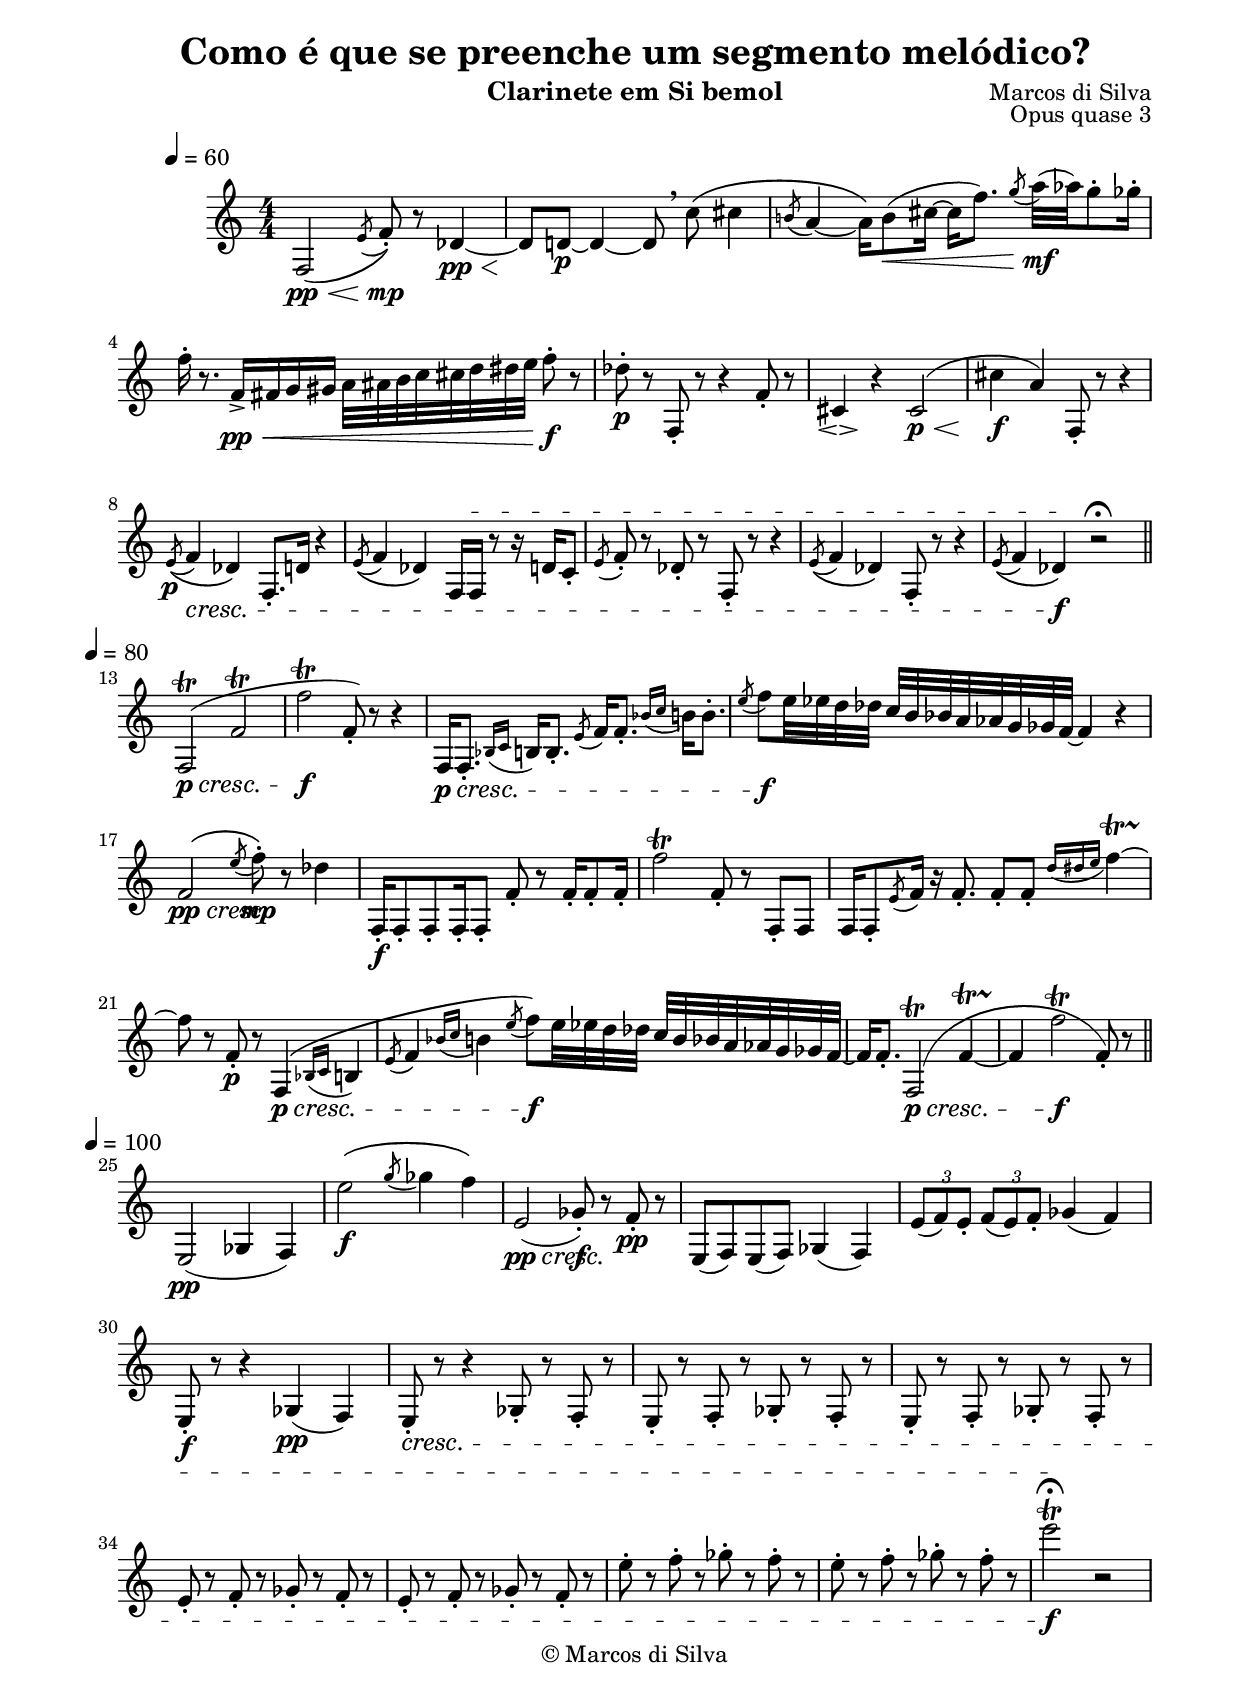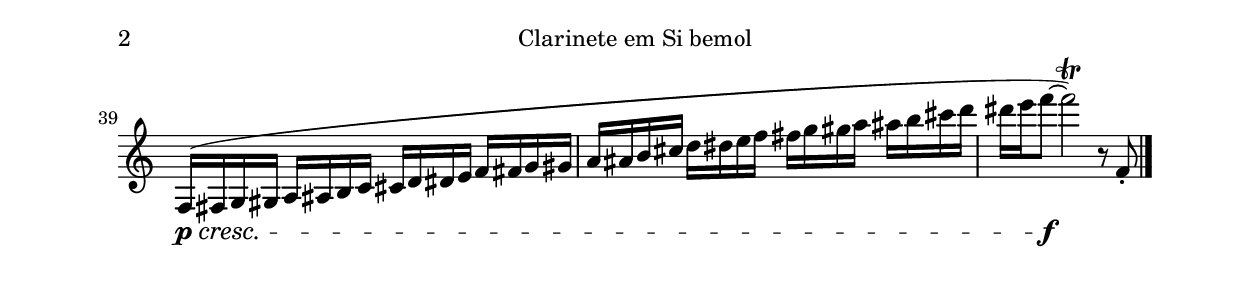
\version "2.10.0"

%% variáveis

global = {
  %% segA
  \tempo 4=60
  s1*4/4*12
  \bar "||"
  %% segB
  \tempo 4=80
  s1*4/4*12
  \bar "||"
  %% segC
  \tempo 4=100
  s1*4/4*17
  \bar "|."
}

segA = {
  \textSpannerUp
  \override TextSpanner #'edge-text = #'("accel " . "")
  \relative c {
    %% contorno 1: segmento 1 em 3 notas (apoj). segmento 2 em 2 notas
    f2\pp\<\( \acciaccatura e'8 f8-.\)\mp r des4~\pp\<
    %% contorno 2: segmento 1 em 3 notas. segmento 2 em 3 notas (apoj).
    des8\! d~\p d4~ d8 \breathe c'\( cis4 \acciaccatura b!8 a4~
    %% contorno 3: segmento 1 em 6 notas (ritmo variado e apoj). segmento em 5 notas (ritmo variado).
    a16\) b8\<( cis16~ cis f8.) \acciaccatura g8 a32\mf( aes) g8-. ges16-. f-. r8.
    %% contorno 4: segmento 1 em 12 notas. segmento 2 em 2 notas
    f,16->\pp\< fis g gis a32 ais b c cis d dis e f8-.\f r des-.\p r
    %% contorno 5: segmento 1 em 2 notas. segmento 2 em 2 notas. notas curtas
    f,,8-. r r4 f'8-. r cis4\espressivo r4
    %% contorno 6: segmento 1 em 2 notas. segmento 2 em 2 notas. notas longas
    cis2\p\<( cis'4\f a)
    %% contorno 7: segmento 1 em 3 notas (apoj). segmento 2 em 2 notas. notas curtas
    \setTextCresc
    f,8-. r r4 \acciaccatura e'8\p\( f4\< des\)
    %% contorno 8: segmento 1 em 4 notas (uma no meio e apoj). segmento 2 em 2 notas. notas curtas
    f,8.-. d'16 r4 \acciaccatura e8\( f4 des\)
    %% contorno 9: segmento 1 com repetição da primeira nota. duas no meio e apoj. segmento 2 em 2 notas.
    f,16 f\startTextSpan r8 r16 d' c8-. \acciaccatura e8 f8-. r des-. r
    %% repetição contorno 7
    f,8-. r r4 \acciaccatura e'8\( f4 des\)
    f,8-. r r4 \acciaccatura e'8\( f4 des\f\)\stopTextSpan r2\fermata
  }
}

segB = {
  \textSpannerUp
  \override TextSpanner #'edge-text = #'("accel " . "")
  \relative c {
    %% compasso 13
    %% contorno 10: expandido (fator 2)
    f2\p\<\trill( f'\trill f'\trill\f f,8-.) r r4
    %% contorno 11: expandido (fator 2) 5 notas apoj e uso de motivo ritmico
    f,16\p\< f8.-. \acciaccatura {bes16[ c]} b16 b8.-. \acciaccatura e8 f16 f8.-. \acciaccatura {bes16[ c]} b16 b8.-. \acciaccatura e8 f8\f[ e32 ees d des] c b bes a aes g ges f~ f4 r
    %% repetição contorno 1:
    f2\pp\<\( \acciaccatura e'8 f8-.\)\mp r des4
    %% contorno 12: usando motivos rítmicos
    f,,16-.\f f8-. f-. f16-. f8-. f'-. r f16-. f8-. f16-. f'2\trill f,8-. r
    %% contorno 13: desenvolvendo motivos rítmicos
    f,8-. f f16 f8-. \acciaccatura e'8 f16 r f8.-. f8-. f-. \acciaccatura { d'16[ dis e] } f4~\startTrillSpan f8\stopTrillSpan r8 f,-.\p r
    %% lembrete: continuar a desenvolver o ritmo.

    %% repetição contorno 11 com notas longas
    f,4\p\<\( \acciaccatura {bes16[ c]} b4 \acciaccatura e8 f4 \acciaccatura {bes16[ c]} b4 \acciaccatura e8 f8\)\f[ e32 ees d des] c b bes a aes g ges f~ f16 f8.-.
    %% repetição contorno 10
    f,2\p\<\trill( f'4~\startTrillSpan f\stopTrillSpan f'2\trill\f f,8-.) r
  }
}

segC = {
  \textSpannerUp
  \override TextSpanner #'edge-text = #'("accel " . "")
  \relative c {
    %% contorno 14: 3 notas (simples)
    e2\pp( ges4 f)
    %% contorno 15: com apoj
    e''2\f\( \acciaccatura g8 ges4 f\)
    %% contorno 16: longo/interrompido
    e,2\pp\<( ges8-.)\f r f-.\pp r
    %% contorno com muitas notas repetidas
    e,8( f) e( f) ges4( f)
    %% contorno com muitas notas repetidas (variado)
    \times 2/3 {e'8( f) e-.} \times 2/3 {f( e) f-.} ges4( f)
    
    %% contorno 17: interrompido/longo
    e,8-.\f r r4 ges4\pp( f)
    %% contorno 18: interrompido
    \setTextCresc
    e8-.\< r r4 ges8-. r f-. r
    %% contorno 19: interrompido 4 notas (repetido)
    e-. r f-. r ges-. r f-. r
    e-. r f-. r ges-. r f-. r
    e'-.\startTextSpan r f-. r ges-. r f-. r
    e-. r f-. r ges-. r f-. r
    e'-. r f-. r ges-. r f-. r
    e-. r f-. r ges-. r f-. r
    e'2\f\stopTextSpan\trill\fermata r
    %% contorno x: final
    f,,,16\p\<( fis g gis a ais b c cis d dis e f fis g gis a ais b cis d dis e f fis g gis a ais b cis d dis e f8~\f f2)\trill r8 f,,-.
  }
}

%% partitura

\book {
  \header {
    title = "Como é que se preenche um segmento melódico?"
    instrument = "Clarinete em Si bemol"
    opus = "Opus quase 3"
    composer = "Marcos di Silva"
    date = "2007"
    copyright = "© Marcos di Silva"
  }
  \score {
    \new Staff <<
      \set Staff.midiInstrument = "clarinet"
      \global
      {
        \segA
        \segB
        \segC
      }
    >>
    \midi { }
    \layout {
      \context { \Score
                 \override MetronomeMark #'extra-offset = #'(-9 . 0)
                 \override MetronomeMark #'padding = #'3
               }
      \context { \Staff
                 \override TimeSignature #'style = #'numbered
               }
      \context { \Voice
                 \override Glissando #'thickness = #3
                 \override Glissando #'gap = #0.1
               }
      \context {
        \Staff \consists "Horizontal_bracket_engraver"
      }
    }
  }
  \paper {
    #(set-paper-size "a4")
    line-width = 17.5\cm
    bottom-margin = 1.5\cm
    left-margin = 2\cm
    print-page-number = ##t
    ragged-last-bottom = ##t
  }
}
